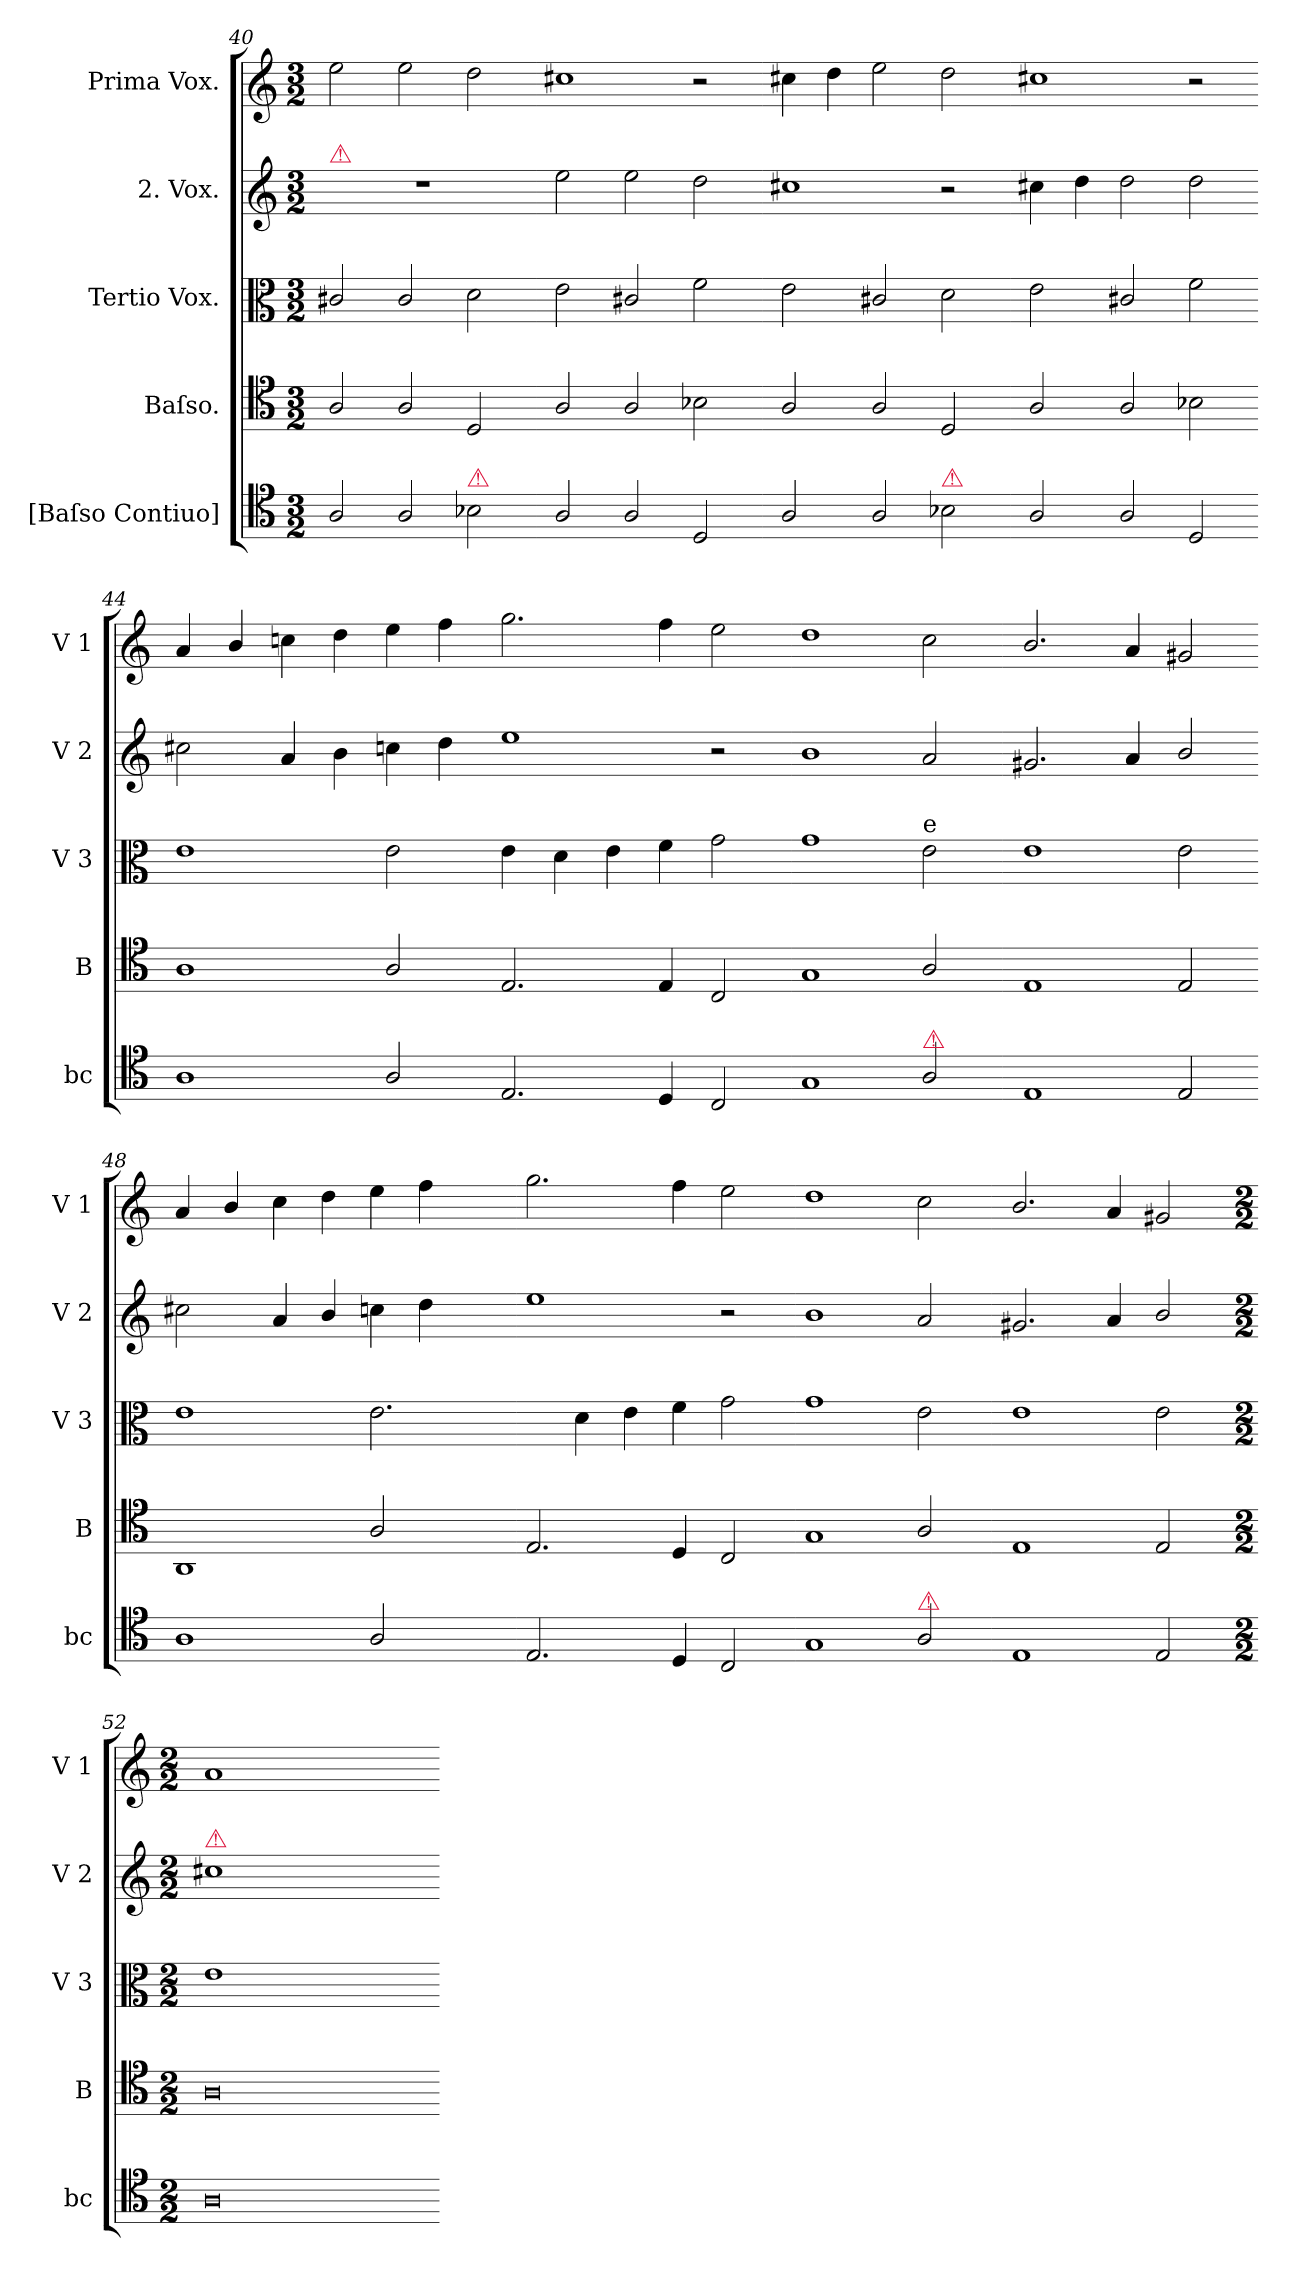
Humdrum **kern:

**kern	**kern	**kern	**kern	**kern
*part5	*part4	*part3	*part2	*part1
*staff5	*staff4	*staff3	*staff2	*staff1
*I"[Baſso Contiuo]	*I"Baſso.	*I"Tertio Vox.	*I"2. Vox.	*I"Prima Vox.
*I'bc	*I'B	*I'V 3	*I'V 2	*I'V 1
*clefC4	*clefC4	*clefC3	*clefG2	*clefG2
*k[]	*k[]	*k[]	*k[]	*k[]
*a:	*a:	*a:	*a:	*a:
*M3/2	*M3/2	*M3/2	*M3/2	*M3/2
=40	=40	=40	=40	=40
!	!	!	!LO:TX:a:color=crimson:t=⚠	!
2A/	2A/	2c#X/	1.r	2ee\
2A/	2A/	2c#/	.	2ee\
!LO:TX:a:color=crimson:t=⚠	!	!	!	!
2B-X\	2D/	2d\	.	2dd\
=41-	=41-	=41-	=41-	=41-
2A/	2A/	2e\	2ee\	1cc#X
2A/	2A/	2c#X/	2ee\	.
2D/	2B-X\	2f\	2dd\	2r
=42-	=42-	=42-	=42-	=42-
2A/	2A/	2e\	1cc#X	4cc#X\
.	.	.	.	4dd\
2A/	2A/	2c#X/	.	2ee\
!LO:TX:a:color=crimson:t=⚠	!	!	!	!
2B-X\	2D/	2d\	2r	2dd\
=43-	=43-	=43-	=43-	=43-
2A/	2A/	2e\	4cc#X\	1cc#X
.	.	.	4dd\	.
2A/	2A/	2c#X/	2dd\	.
2D/	2B-X\	2f\	2dd\	2r
=44-	=44-	=44-	=44-	=44-
1A	1A	1e	2cc#X\	4a/
.	.	.	.	4b/
.	.	.	4a/	4ccn\
.	.	.	4b\	4dd\
2A/	2A/	2e\	4ccn\	4ee\
.	.	.	4dd\	4ff\
=45-	=45-	=45-	=45-	=45-
2.E/	2.E/	4e\	1ee	2.gg\
.	.	4d\	.	.
.	.	4e\	.	.
4D/	4E/	4f\	.	4ff\
2C/	2C/	2g\	2r	2ee\
=46-	=46-	=46-	=46-	=46-
1G	1G	1g	1b	1dd
!	!	!LO:TX:a:t=e	!	!
!LO:TX:a:color=crimson:t=⚠	!	!	!	!
2A/	2A/	2e\	2a/	2cc\
=47-	=47-	=47-	=47-	=47-
1E	1E	1e	2.g#X/	2.b/
.	.	.	4a/	4a/
2E/	2E/	2e\	2b/	2g#X/
=48-	=48-	=48-	=48-	=48-
1A	1AA	1e	2cc#X\	4a/
.	.	.	.	4b/
.	.	.	4a/	4cc\
.	.	.	4b/	4dd\
2A/	2A/	2.e\	4ccn\	4ee\
.	.	.	4dd\	4ff\
4ryy	4ryy	.	4ryy	4ryy
=49-	=49-	=49-	=49-	=49-
2.E/	2.E/	4ryy	1ee	2.gg\
.	.	4d\	.	.
.	.	4e\	.	.
4D/	4D/	4f\	.	4ff\
2C/	2C/	2g\	2r	2ee\
=50-	=50-	=50-	=50-	=50-
1G	1G	1g	1b	1dd
!LO:TX:a:color=crimson:t=⚠	!	!	!	!
2A/	2A/	2e\	2a/	2cc\
=51-	=51-	=51-	=51-	=51-
1E	1E	1e	2.g#X/	2.b/
.	.	.	4a/	4a/
2E/	2E/	2e\	2b/	2g#X/
=52-	=52-	=52-	=52-	=52-
*M2/2	*M2/2	*M2/2	*M2/2	*M2/2
!	!	!	!LO:TX:a:color=crimson:t=⚠	!
0A	0A	1e	1cc#X	1a
.	.	1ryy	1ryy	1ryy
=-	=-	=-	=-	=-
*-	*-	*-	*-	*-
